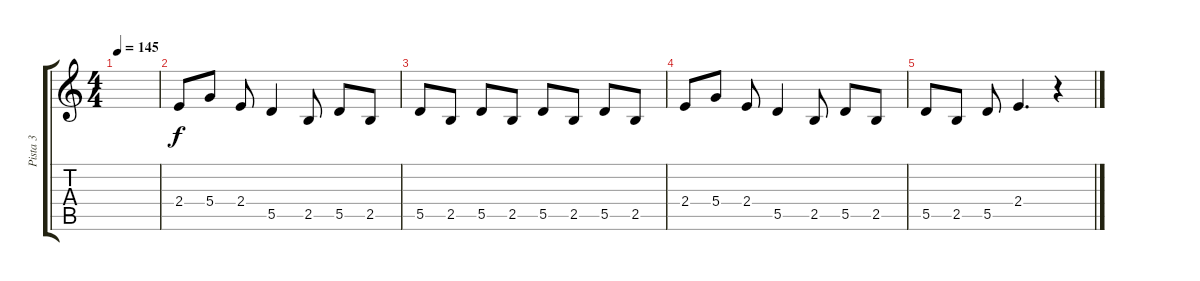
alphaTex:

\track ("Pista 3" "Pista 3") {instrument overdrivenguitar}
\staff {score tabs}
\tuning (E4 B3 G3 D3 A2 E2) {hide}
\ts (4 4)
\tempo 145
\clef g2
\ks c
|
2.4.8 5.4.8 2.4.8 5.5.4 2.5.8 5.5.8 2.5.8 |
5.5.8 2.5.8 5.5.8 2.5.8 5.5.8 2.5.8 5.5.8 2.5.8 |
2.4.8 5.4.8 2.4.8 5.5.4 2.5.8 5.5.8 2.5.8 |
5.5.8 2.5.8 5.5.8 2.4.4{d} r.4
